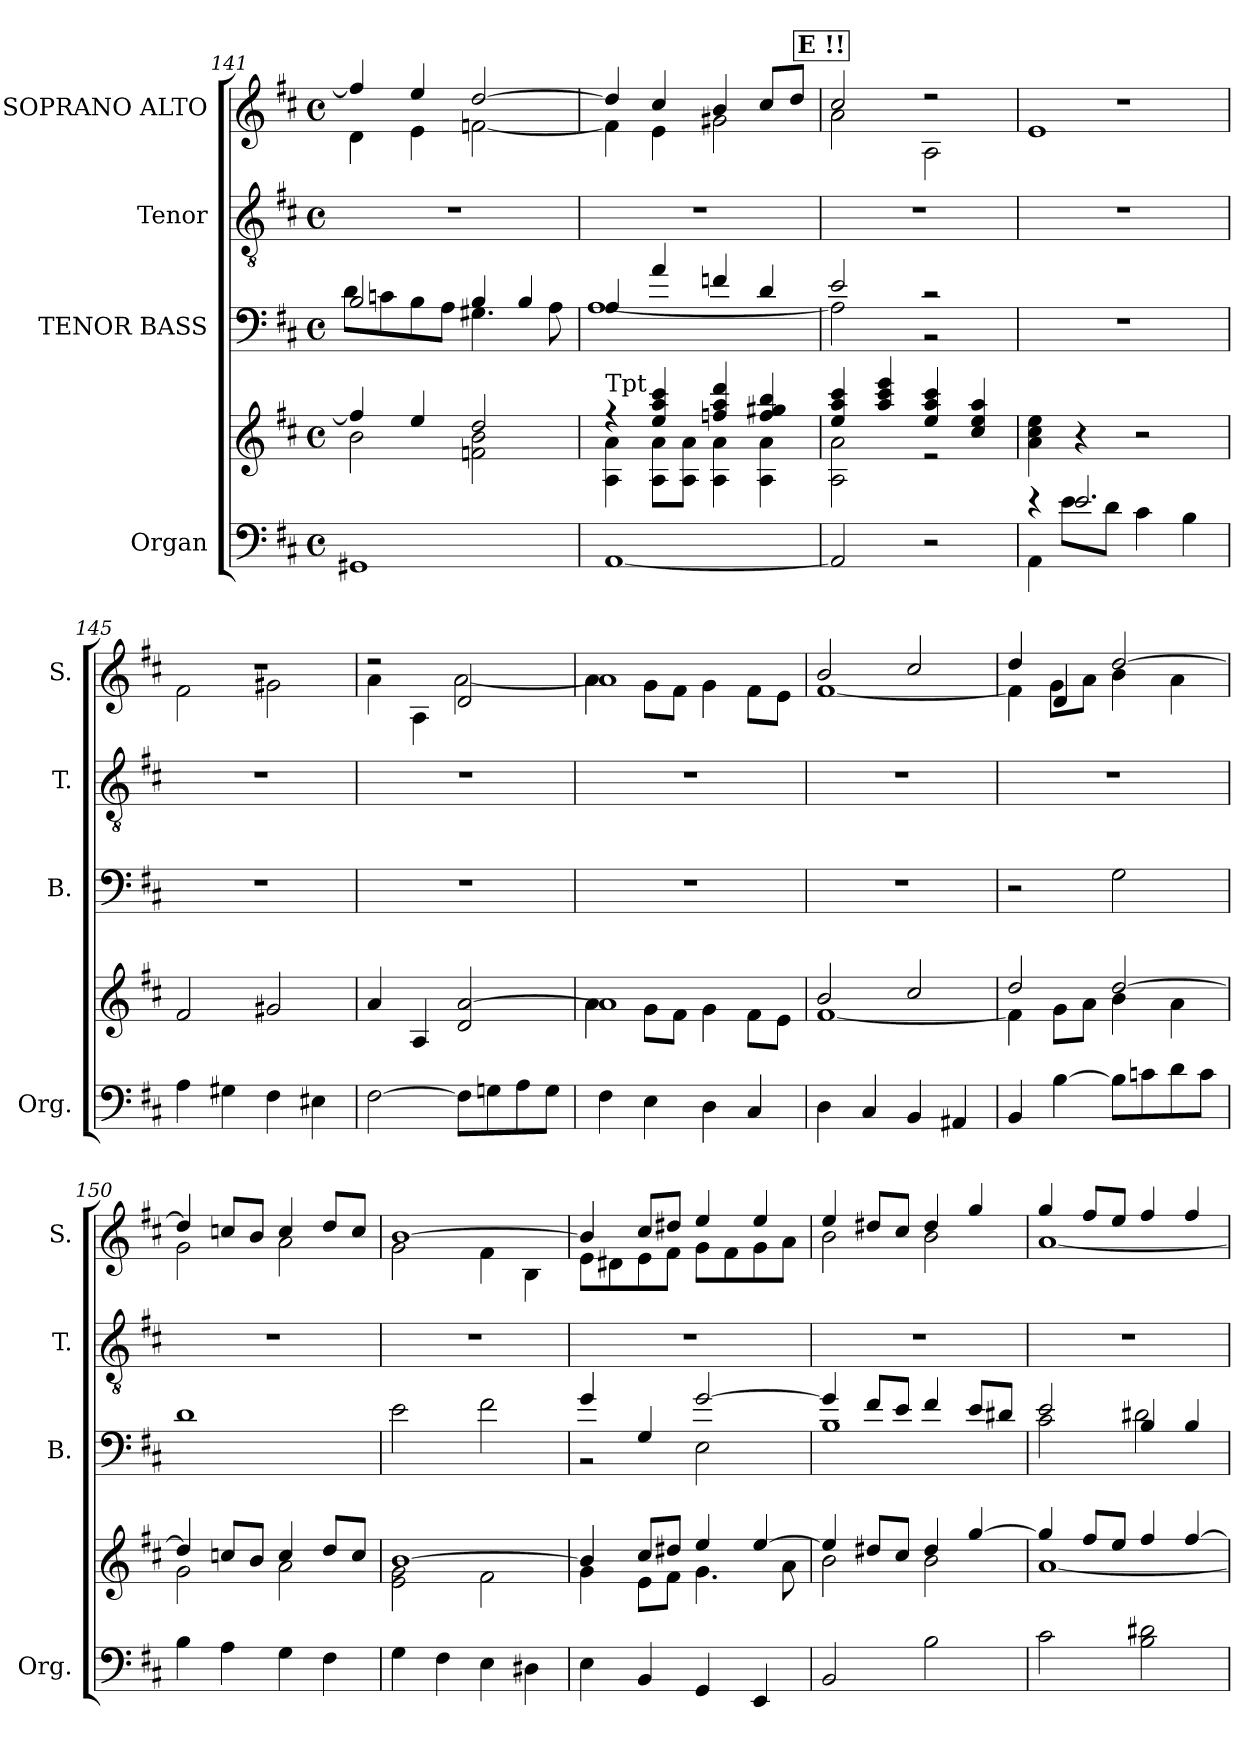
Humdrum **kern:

**kern	**kern	**kern	**kern	**kern
*part4	*part4	*part3	*part2	*part1
*staff5	*staff4	*staff3	*staff2	*staff1
*I"Organ	*	*I"TENOR BASS	*I"Tenor	*I"SOPRANO ALTO
*I'Org.	*	*I'B.	*I'T.	*I'S.
*clefF4	*clefG2	*clefF4	*clefGv2	*clefG2
*	*	*	*ITrd7c12	*
*k[f#c#]	*k[f#c#]	*k[f#c#]	*k[f#c#]	*k[f#c#]
*D:	*D:	*D:	*D:	*D:
*M4/4	*M4/4	*M4/4	*M4/4	*M4/4
*met(c)	*met(c)	*met(c)	*met(c)	*met(c)
=141	=141	=141	=141	=141
*	*^	*^	*	*^
1GG#Xi	4ffi/]	2bi\	2Bi/	8di\L	1r	4ffi/]	4di\
.	.	.	.	8cni\	.	.	.
.	4eei/	.	.	8Bi\	.	4eei/	4ei\
.	.	.	.	8Ai\J	.	.	.
.	2ddi/	2fni\ 2bi	4Bi/	4.G#Xi\	.	[2ddi/	[2fni\
.	.	.	4Bi/	.	.	.	.
.	.	.	.	8Ai\	.	.	.
=142	=142	=142	=142	=142	=142	=142	=142
!	!LO:TX:a:t=Tpt	!	!	!	!	!	!
[1AAi	4r	4Ai\ 4ai	4Ai/	[1Ai	1r	4ddi/]	4fi\]
.	4eei/ 4aai 4ccc#i	8Ai\ 8aiL	4ai/	.	.	4cc#i/	4ei\
.	.	8Ai\ 8aiJ	.	.	.	.	.
.	4ffni/ 4aai 4dddi	4Ai\ 4ai	4fni/	.	.	4bi/	2g#Xi\
.	4ffi/ 4gg#Xi 4bbi	4Ai\ 4ai	4di/	.	.	8cc#i/L	.
.	.	.	.	.	.	8ddi/J	.
!!LO:REH:place=s1:B:color=#000000:enc=box:fs=17.1407:t=E	!!
=143	=143	=143	=143	=143	=143	=143	=143
2AAi/]	4eei/ 4aai 4ccc#i	2Ai\ 2ai	2ei/	2Ai\]	1r	2cc#i/	2ai\
.	4aai/ 4ccc#i 4eeei	.	.	.	.	.	.
2r	4eei/ 4aai 4ccc#i	2r	2r	2r	.	2r	2Ai\
.	4cc#i/ 4eei 4aai	.	.	.	.	.	.
*	*v	*v	*	*	*	*	*
*	*	*v	*v	*	*	*
!!LO:PB:g=z	!!
=144	=144	=144	=144	=144	=144
*^	*	*	*	*	*
4r	4AAi\	4ai\ 4cc#i 4eei	1r	1r	1r	1ei
2.ei/	8ei\L	4r	.	.	.	.
.	8di\J	.	.	.	.	.
.	4c#i\	2r	.	.	.	.
.	4Bi\	.	.	.	.	.
*v	*v	*	*	*	*	*
=145	=145	=145	=145	=145	=145
4Ai\	2f#i/	1r	1r	1r	2f#i\
4G#Xi\	.	.	.	.	.
4F#i\	2g#Xi/	.	.	.	2g#Xi\
4E#Xi\	.	.	.	.	.
=146	=146	=146	=146	=146	=146
[2F#i\	4ai/	1r	1r	2r	4ai\
.	4Ai/	.	.	.	4Ai\
8F#i\L]	2di/ [2ai	.	.	2di/	[2ai\
8Gni\	.	.	.	.	.
8Ai\	.	.	.	.	.
8Gi\J	.	.	.	.	.
=147	=147	=147	=147	=147	=147
*	*^	*	*	*	*
4F#i\	1ai]	4ai\	1r	1r	1ai]	4ai\
4Ei\	.	8gi\L	.	.	.	8gi\L
.	.	8f#i\J	.	.	.	8f#i\J
4Di\	.	4gi\	.	.	.	4gi\
4C#i/	.	8f#i\L	.	.	.	8f#i\L
.	.	8ei\J	.	.	.	8ei\J
=148	=148	=148	=148	=148	=148	=148
4Di\	2bi/	[1f#i	1r	1r	2bi/	[1f#i
4C#i/	.	.	.	.	.	.
4BBi/	2cc#i/	.	.	.	2cc#i/	.
4AA#Xi/	.	.	.	.	.	.
=149	=149	=149	=149	=149	=149	=149
4BBi/	2ddi/	4f#i\]	2r	1r	4ddi/	4f#i\]
[4Bi\	.	8gi\L	.	.	4di/	8gi\L
.	.	8ai\J	.	.	.	8ai\J
8Bi\L]	[2ddi/	4bi\	2Gi\	.	[2ddi/	4bi\
8cni\	.	.	.	.	.	.
8di\	.	4ai\	.	.	.	4ai\
8ci\J	.	.	.	.	.	.
!!LO:LB:g=z	!!
=150	=150	=150	=150	=150	=150	=150
4Bi\	4ddi/]	2gi\	1di	1r	4ddi/]	2gi\
4Ai\	8ccni/L	.	.	.	8ccni/L	.
.	8bi/J	.	.	.	8bi/J	.
4Gi\	4cci/	2ai\	.	.	4cci/	2ai\
4F#i\	8ddi/L	.	.	.	8ddi/L	.
.	8cci/J	.	.	.	8cci/J	.
=151	=151	=151	=151	=151	=151	=151
4Gi\	[1bi	2ei\ 2gi	2ei\	1r	[1bi	2gi\
4F#i\	.	.	.	.	.	.
4Ei\	.	2f#i\	2f#i\	.	.	4f#i\
4D#Xi\	.	.	.	.	.	4Bi\
=152	=152	=152	=152	=152	=152	=152
*	*	*	*^	*	*	*
4Ei\	4bi/]	4gi\	4gi/	2r	1r	4bi/]	8ei\L
.	.	.	.	.	.	.	8d#Xi\
4BBi/	8cc#i/L	8ei\L	4Gi/	.	.	8cc#i/L	8ei\
.	8dd#Xi/J	8f#i\J	.	.	.	8dd#Xi/J	8f#i\J
4GGi/	4eei/	4.gi\	[2gi/	2Ei\	.	4eei/	8gi\L
.	.	.	.	.	.	.	8f#i\
4EEi/	[4eei/	.	.	.	.	4eei/	8gi\
.	.	8ai\	.	.	.	.	8ai\J
=153	=153	=153	=153	=153	=153	=153	=153
2BBi/	4eei/]	2bi\	4gi/]	1Bi	1r	4eei/	2bi\
.	8dd#Xi/L	.	8f#i/L	.	.	8dd#Xi/L	.
.	8cc#i/J	.	8ei/J	.	.	8cc#i/J	.
2Bi\	4dd#i/	2bi\	4f#i/	.	.	4dd#i/	2bi\
.	[4ggi/	.	8ei/L	.	.	4ggi/	.
.	.	.	8d#Xi/J	.	.	.	.
=154	=154	=154	=154	=154	=154	=154	=154
2c#i\	4ggi/]	[1ai	2ei/	2c#i\	1r	4ggi/	[1ai
.	8ff#i/L	.	.	.	.	8ff#i/L	.
.	8eei/J	.	.	.	.	8eei/J	.
2Bi\ 2d#Xi	4ff#i/	.	4Bi/	2d#Xi\	.	4ff#i/	.
.	[4ff#i/	.	4Bi/	.	.	4ff#i/	.
*	*v	*v	*	*	*	*v	*v
*	*	*v	*v	*	*
=	=	=	=	=
*-	*-	*-	*-	*-
